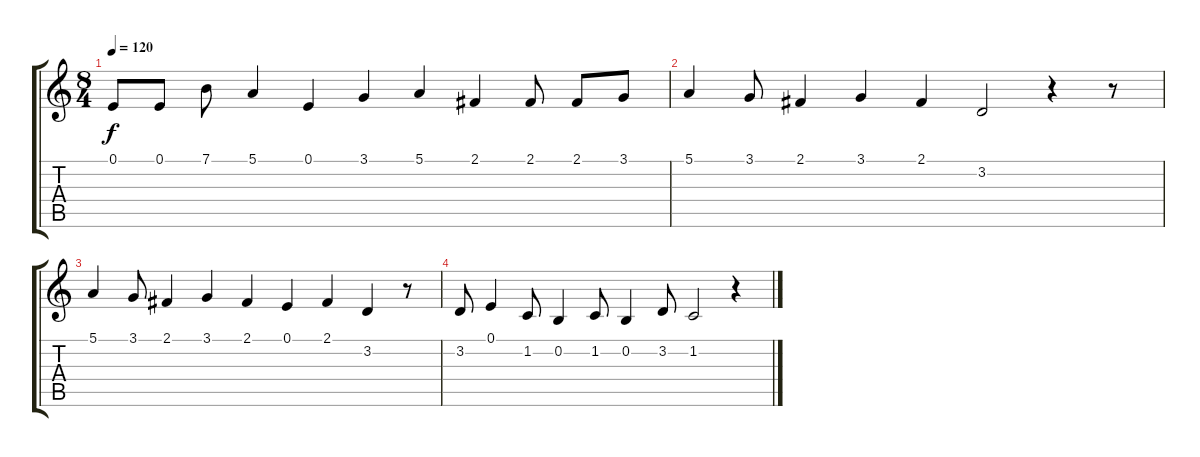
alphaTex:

\track "" {instrument voiceoohs}
\staff {score tabs}
\tuning (E4 B3 G3 D3 A2 E2) {hide}
\ts (8 4)
\tempo 120
\clef g2
\ks c
0.1.8{dy f} 0.1.8 7.1.8 5.1.4 0.1.4 3.1.4 5.1.4 2.1.4 2.1.8 2.1.8 3.1.8 |
5.1.4 3.1.8 2.1.4 3.1.4 2.1.4 3.2.2 r.4 r.8 |
5.1.4 3.1.8 2.1.4 3.1.4 2.1.4 0.1.4 2.1.4 3.2.4 r.8 |
3.2.8 0.1.4 1.2.8 0.2.4 1.2.8 0.2.4 3.2.8 1.2.2 r.4
